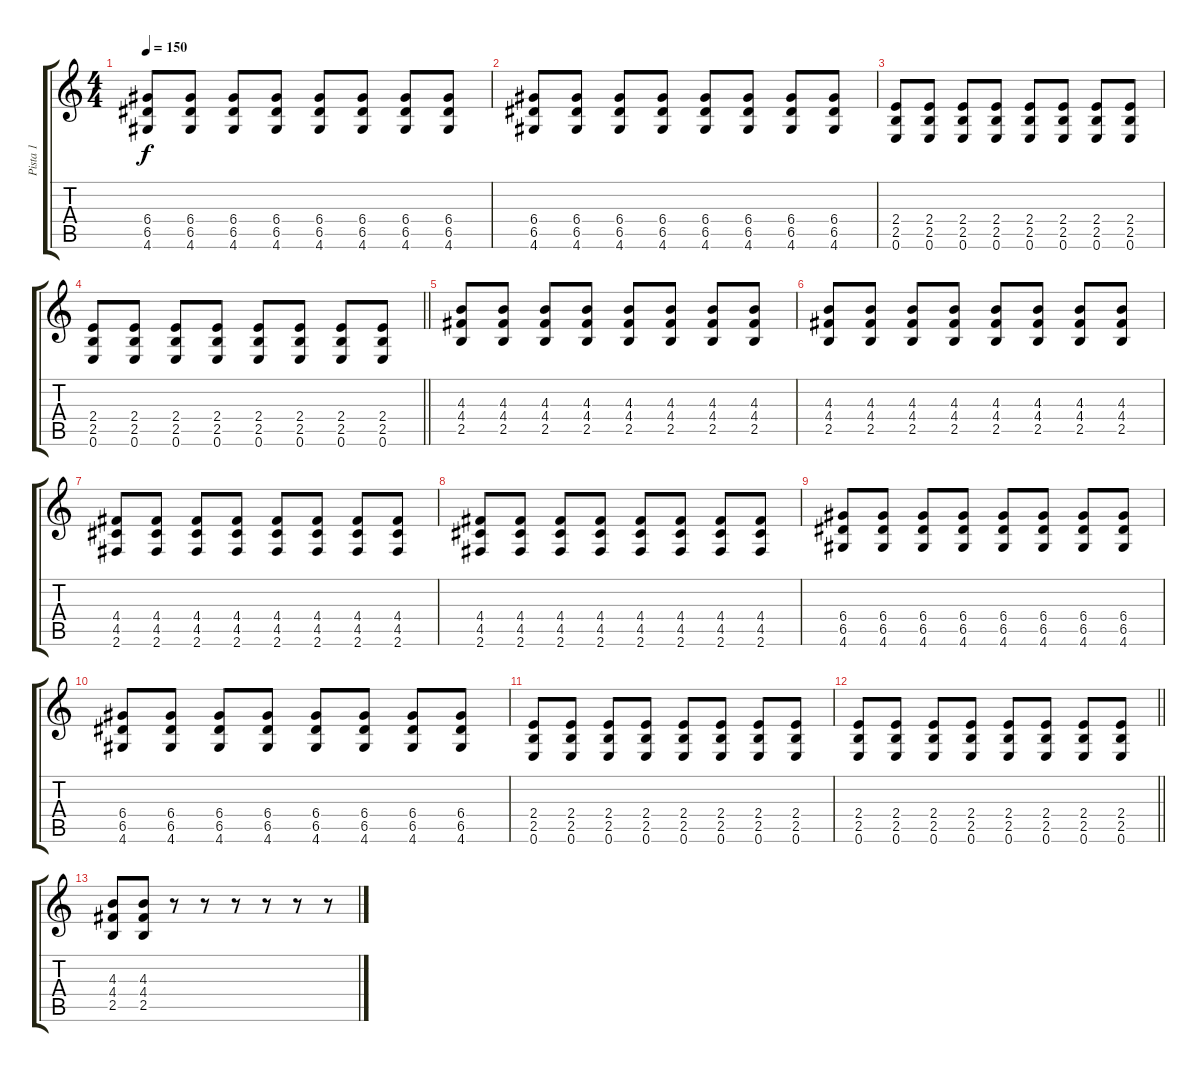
\track ("Pista 1" "Pista 1") {instrument distortionguitar}
\staff {score tabs}
\tuning (E4 B3 G3 D3 A2 E2) {hide}
\ts (4 4)
\tempo 150
\clef g2
\ks c
(6.4 6.5 4.6).8{dy f} (6.4 6.5 4.6).8 (6.4 6.5 4.6).8 (6.4 6.5 4.6).8 (6.4 6.5 4.6).8 (6.4 6.5 4.6).8 (6.4 6.5 4.6).8 (6.4 6.5 4.6).8 |
(6.4 6.5 4.6).8 (6.4 6.5 4.6).8 (6.4 6.5 4.6).8 (6.4 6.5 4.6).8 (6.4 6.5 4.6).8 (6.4 6.5 4.6).8 (6.4 6.5 4.6).8 (6.4 6.5 4.6).8 |
(2.4 2.5 0.6).8 (2.4 2.5 0.6).8 (2.4 2.5 0.6).8 (2.4 2.5 0.6).8 (2.4 2.5 0.6).8 (2.4 2.5 0.6).8 (2.4 2.5 0.6).8 (2.4 2.5 0.6).8 |
\barLineRight lightlight
(2.4 2.5 0.6).8 (2.4 2.5 0.6).8 (2.4 2.5 0.6).8 (2.4 2.5 0.6).8 (2.4 2.5 0.6).8 (2.4 2.5 0.6).8 (2.4 2.5 0.6).8 (2.4 2.5 0.6).8 |
(4.3 4.4 2.5).8 (4.3 4.4 2.5).8 (4.3 4.4 2.5).8 (4.3 4.4 2.5).8 (4.3 4.4 2.5).8 (4.3 4.4 2.5).8 (4.3 4.4 2.5).8 (4.3 4.4 2.5).8 |
(4.3 4.4 2.5).8 (4.3 4.4 2.5).8 (4.3 4.4 2.5).8 (4.3 4.4 2.5).8 (4.3 4.4 2.5).8 (4.3 4.4 2.5).8 (4.3 4.4 2.5).8 (4.3 4.4 2.5).8 |
(4.4 4.5 2.6).8 (4.4 4.5 2.6).8 (4.4 4.5 2.6).8 (4.4 4.5 2.6).8 (4.4 4.5 2.6).8 (4.4 4.5 2.6).8 (4.4 4.5 2.6).8 (4.4 4.5 2.6).8 |
(4.4 4.5 2.6).8 (4.4 4.5 2.6).8 (4.4 4.5 2.6).8 (4.4 4.5 2.6).8 (4.4 4.5 2.6).8 (4.4 4.5 2.6).8 (4.4 4.5 2.6).8 (4.4 4.5 2.6).8 |
(6.4 6.5 4.6).8 (6.4 6.5 4.6).8 (6.4 6.5 4.6).8 (6.4 6.5 4.6).8 (6.4 6.5 4.6).8 (6.4 6.5 4.6).8 (6.4 6.5 4.6).8 (6.4 6.5 4.6).8 |
(6.4 6.5 4.6).8 (6.4 6.5 4.6).8 (6.4 6.5 4.6).8 (6.4 6.5 4.6).8 (6.4 6.5 4.6).8 (6.4 6.5 4.6).8 (6.4 6.5 4.6).8 (6.4 6.5 4.6).8 |
(2.4 2.5 0.6).8 (2.4 2.5 0.6).8 (2.4 2.5 0.6).8 (2.4 2.5 0.6).8 (2.4 2.5 0.6).8 (2.4 2.5 0.6).8 (2.4 2.5 0.6).8 (2.4 2.5 0.6).8 |
\barLineRight lightlight
(2.4 2.5 0.6).8 (2.4 2.5 0.6).8 (2.4 2.5 0.6).8 (2.4 2.5 0.6).8 (2.4 2.5 0.6).8 (2.4 2.5 0.6).8 (2.4 2.5 0.6).8 (2.4 2.5 0.6).8 |
(4.3 4.4 2.5).8 (4.3 4.4 2.5).8 r.8 r.8 r.8 r.8 r.8 r.8
